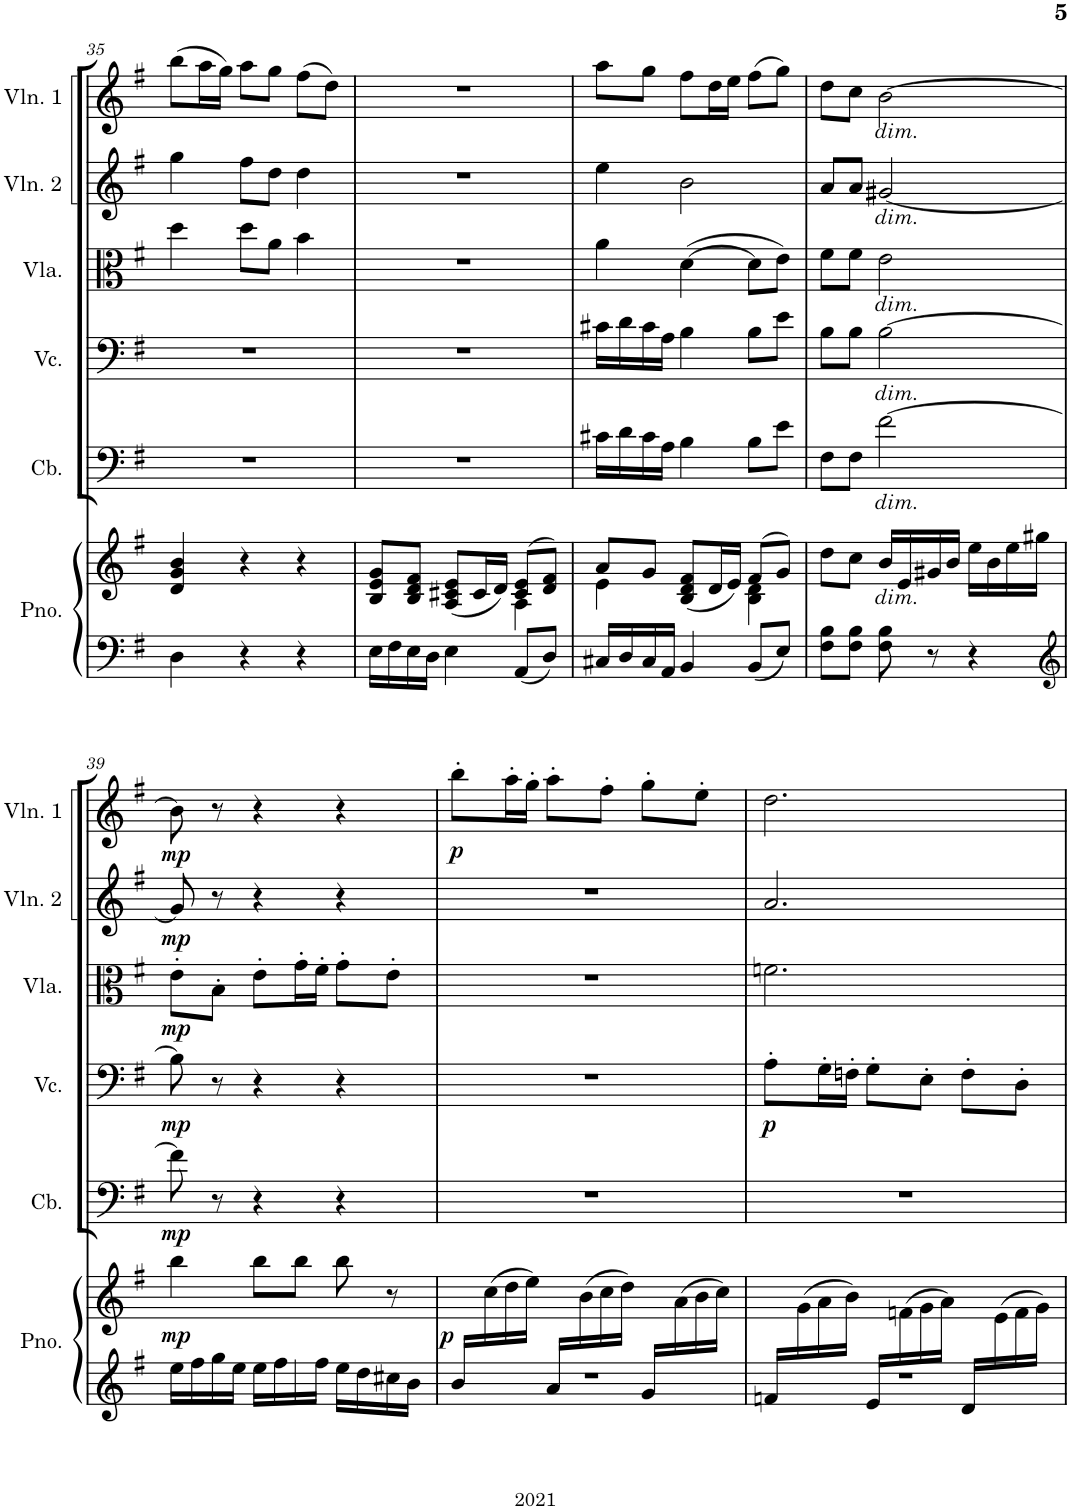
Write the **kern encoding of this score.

**kern	**kern	**dynam	**kern	**dynam	**kern	**dynam	**kern	**dynam	**kern	**dynam	**kern	**dynam
*part6	*part6	*part6	*part5	*part5	*part4	*part4	*part3	*part3	*part2	*part2	*part1	*part1
*staff7	*staff6	*staff6/7	*staff5	*staff5	*staff4	*staff4	*staff3	*staff3	*staff2	*staff2	*staff1	*staff1
*I"Piano	*	*	*I"Contrabass	*	*I"Violoncello	*	*I"Viola	*	*I"Violin 2	*	*I"Violin 1	*
*I'Pno.	*	*	*I'Cb.	*	*I'Vc.	*	*I'Vla.	*	*I'Vln. 2	*	*I'Vln. 1	*
!!LO:PB:g=z
*clefF4	*clefG2	*	*clefF4	*	*clefF4	*	*clefC3	*	*clefG2	*	*clefG2	*
*	*	*	*Trd7c12	*	*	*	*	*	*	*	*	*
*k[f#]	*k[f#]	*	*k[f#]	*	*k[f#]	*	*k[f#]	*	*k[f#]	*	*k[f#]	*
*M3/4	*M3/4	*	*M3/4	*	*M3/4	*	*M3/4	*	*M3/4	*	*M3/4	*
=35	=35	=35	=35	=35	=35	=35	=35	=35	=35	=35	=35	=35
4D\	4d/ 4g/ 4b/	.	2.r	.	2.r	.	4dd\	.	4gg\	.	(8bb\L	.
.	.	.	.	.	.	.	.	.	.	.	16aa\L	.
.	.	.	.	.	.	.	.	.	.	.	16gg\JJ)	.
4r	4r	.	.	.	.	.	8dd\L	.	8ff#\L	.	8aa\L	.
.	.	.	.	.	.	.	8a\J	.	8dd\J	.	8gg\J	.
4r	4r	.	.	.	.	.	4b\	.	4dd\	.	(8ff#\L	.
.	.	.	.	.	.	.	.	.	.	.	8dd\J)	.
=36	=36	=36	=36	=36	=36	=36	=36	=36	=36	=36	=36	=36
*	*^	*	*	*	*	*	*	*	*	*	*	*
16E\LL	8B/ 8e/ 8g/L	2ryy	.	2.r	.	2.r	.	2.r	.	2.r	.	2.r	.
16F#\	.	.	.	.	.	.	.	.	.	.	.	.	.
16E\	8B/ 8d/ 8f#/J	.	.	.	.	.	.	.	.	.	.	.	.
16D\JJ	.	.	.	.	.	.	.	.	.	.	.	.	.
4E\	(8A/ 8c#X/ 8e/L	.	.	.	.	.	.	.	.	.	.	.	.
.	16c#/L	.	.	.	.	.	.	.	.	.	.	.	.
.	16d/JJ)	.	.	.	.	.	.	.	.	.	.	.	.
8AA/L	(8c#/ 8e/L	4A\	.	.	.	.	.	.	.	.	.	.	.
8D/J	8d/ 8f#/J)	.	.	.	.	.	.	.	.	.	.	.	.
=37	=37	=37	=37	=37	=37	=37	=37	=37	=37	=37	=37	=37	=37
16C#X/LL	8a/L	4e\	.	16c#X\LL	.	16c#X\LL	.	4a\	.	4ee\	.	8aa\L	.
16D/	.	.	.	16d\	.	16d\	.	.	.	.	.	.	.
16C#/	8g/J	.	.	16c#\	.	16c#\	.	.	.	.	.	8gg\J	.
16AA/JJ	.	.	.	16A\JJ	.	16A\JJ	.	.	.	.	.	.	.
4BB/	(8B/ 8d/ 8f#/L	4ryy	.	4B\	.	4B\	.	([4d\	.	2b\	.	8ff#\L	.
.	16d/L	.	.	.	.	.	.	.	.	.	.	16dd\L	.
.	16e/JJ)	.	.	.	.	.	.	.	.	.	.	16ee\JJ	.
8BB/L	(8f#/L	4B\ 4d\	.	8B\L	.	8B\L	.	8d\L]	.	.	.	(8ff#\L	.
8E/J	8g/J)	.	.	8e\J	.	8e\J	.	8e\J)	.	.	.	8gg\J)	.
*	*v	*v	*	*	*	*	*	*	*	*	*	*	*
=38	=38	=38	=38	=38	=38	=38	=38	=38	=38	=38	=38	=38
8F#\ 8B\L	8dd\L	.	8F#\L	.	8B\L	.	8f#\L	.	8a/L	.	8dd\L	.
8F#\ 8B\J	8cc\J	.	8F#\J	.	8B\J	.	8f#\J	.	8a/J	.	8cc\J	.
!	!	!	!	!	!	!	!	!	!	!	!LO:TX:b:i:t=dim.	!
!	!	!	!	!	!	!	!	!	!LO:TX:b:i:t=dim.	!	!	!
!	!	!	!	!	!	!	!LO:TX:b:i:t=dim.	!	!	!	!	!
!	!	!	!	!	!LO:TX:b:i:t=dim.	!	!	!	!	!	!	!
!	!	!	!LO:TX:b:i:t=dim.	!	!	!	!	!	!	!	!	!
!	!LO:TX:b:i:t=dim.	!	!	!	!	!	!	!	!	!	!	!
8F#\ 8B\	16b/LL	.	[2f#\	.	[2B\	.	2e\	.	[2g#X/	.	[2b\	.
.	16e/	.	.	.	.	.	.	.	.	.	.	.
8r	16g#X/	.	.	.	.	.	.	.	.	.	.	.
.	16b/JJ	.	.	.	.	.	.	.	.	.	.	.
4r	16ee\LL	.	.	.	.	.	.	.	.	.	.	.
.	16b\	.	.	.	.	.	.	.	.	.	.	.
.	16ee\	.	.	.	.	.	.	.	.	.	.	.
.	16gg#X\JJ	.	.	.	.	.	.	.	.	.	.	.
!!LO:LB:g=z
=39	=39	=39	=39	=39	=39	=39	=39	=39	=39	=39	=39	=39
*clefG2	*	*	*	*	*	*	*	*	*	*	*	*
!	!	!LO:DY:b	!	!LO:DY:b	!	!LO:DY:b	!	!LO:DY:b	!	!LO:DY:b	!	!LO:DY:b
16ee\LL	4bb\	mp	8f#\]	mp	8B\]	mp	8e'\L	mp	8g#/]	mp	8b\]	mp
16ff#\	.	.	.	.	.	.	.	.	.	.	.	.
16gg\	.	.	8r	.	8r	.	8B'\J	.	8r	.	8r	.
16ee\JJ	.	.	.	.	.	.	.	.	.	.	.	.
16ee\LL	8bb\L	.	4r	.	4r	.	8e'\L	.	4r	.	4r	.
16ff#\	.	.	.	.	.	.	.	.	.	.	.	.
16gg\	8bb\J	.	.	.	.	.	16g'\L	.	.	.	.	.
16ff#\JJ	.	.	.	.	.	.	16f#'\JJ	.	.	.	.	.
16ee\LL	8bb\	.	4r	.	4r	.	8g'\L	.	4r	.	4r	.
16dd\	.	.	.	.	.	.	.	.	.	.	.	.
16cc#X\	8r	.	.	.	.	.	8e'\J	.	.	.	.	.
16b\JJ	.	.	.	.	.	.	.	.	.	.	.	.
=40	=40	=40	=40	=40	=40	=40	=40	=40	=40	=40	=40	=40
*^	*	*	*	*	*	*	*	*	*	*	*	*
!	!	!	!LO:DY:b	!	!	!	!	!	!	!	!	!	!LO:DY:b
16b/LL	2.r	16ryy	p	2.r	.	2.r	.	2.r	.	2.r	.	8bb'\L	p
8.ryy	.	(16cc\	.	.	.	.	.	.	.	.	.	.	.
.	.	16dd\	.	.	.	.	.	.	.	.	.	16aa'\L	.
.	.	16ee\JJ)	.	.	.	.	.	.	.	.	.	16gg'\JJ	.
16a/LL	.	16ryy	.	.	.	.	.	.	.	.	.	8aa'\L	.
8.ryy	.	(16b\	.	.	.	.	.	.	.	.	.	.	.
.	.	16cc\	.	.	.	.	.	.	.	.	.	8ff#'\J	.
.	.	16dd\JJ)	.	.	.	.	.	.	.	.	.	.	.
16g/LL	.	16ryy	.	.	.	.	.	.	.	.	.	8gg'\L	.
8.ryy	.	(16a\	.	.	.	.	.	.	.	.	.	.	.
.	.	16b\	.	.	.	.	.	.	.	.	.	8ee'\J	.
.	.	16cc\JJ)	.	.	.	.	.	.	.	.	.	.	.
=41	=41	=41	=41	=41	=41	=41	=41	=41	=41	=41	=41	=41	=41
!	!	!	!	!	!	!	!LO:DY:b	!	!	!	!	!	!
16fn/LL	2.r	16ryy	.	2.r	.	8A'\L	p	2.fn\	.	2.a/	.	2.dd\	.
8.ryy	.	(16g\	.	.	.	.	.	.	.	.	.	.	.
.	.	16a\	.	.	.	16G'\L	.	.	.	.	.	.	.
.	.	16b\JJ)	.	.	.	16Fn'\JJ	.	.	.	.	.	.	.
16e/LL	.	16ryy	.	.	.	8G'\L	.	.	.	.	.	.	.
8.ryy	.	(16fn\	.	.	.	.	.	.	.	.	.	.	.
.	.	16g\	.	.	.	8E'\J	.	.	.	.	.	.	.
.	.	16a\JJ)	.	.	.	.	.	.	.	.	.	.	.
16d/LL	.	16ryy	.	.	.	8F'\L	.	.	.	.	.	.	.
8.ryy	.	(16e\	.	.	.	.	.	.	.	.	.	.	.
.	.	16f\	.	.	.	8D'\J	.	.	.	.	.	.	.
.	.	16g\JJ)	.	.	.	.	.	.	.	.	.	.	.
*v	*v	*	*	*	*	*	*	*	*	*	*	*	*
=	=	=	=	=	=	=	=	=	=	=	=	=
*-	*-	*-	*-	*-	*-	*-	*-	*-	*-	*-	*-	*-
